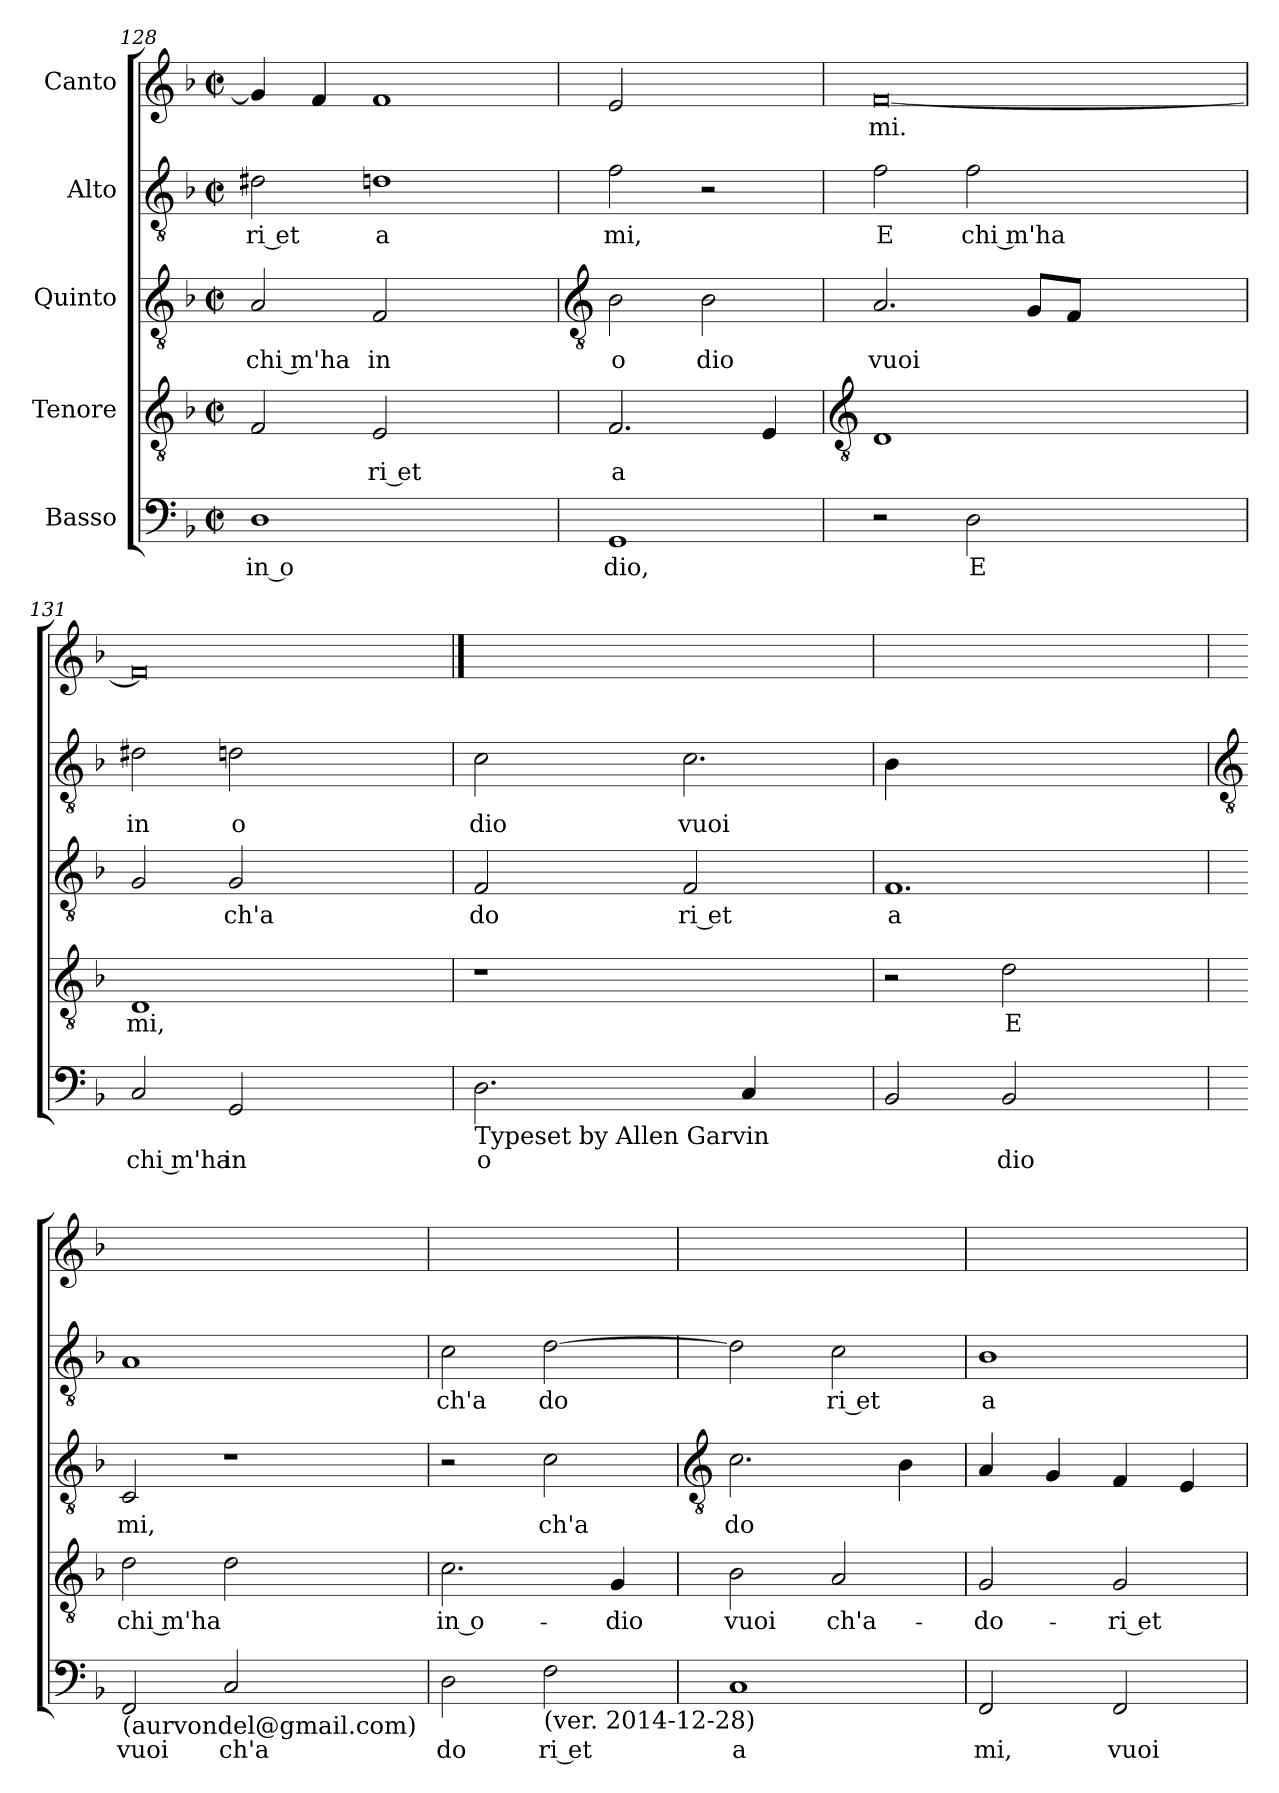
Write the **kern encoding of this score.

**kern	**text	**kern	**text	**kern	**text	**kern	**text	**kern	**text
*part5	*part5	*part4	*part4	*part3	*part3	*part2	*part2	*part1	*part1
*staff5	*staff5	*staff4	*staff4	*staff3	*staff3	*staff2	*staff2	*staff1	*staff1
*I"Basso	*	*I"Tenore	*	*I"Quinto	*	*I"Alto	*	*I"Canto	*
*clefF4	*	*clefGv2	*	*clefGv2	*	*clefGv2	*	*clefG2	*
*ITrd-3c-5	*	*ITrd-3c-5	*	*	*	*ITrd-3c-5	*	*ITrd-3c-5	*
*k[b-e-]	*	*k[b-e-]	*	*k[b-]	*	*k[b-e-]	*	*k[b-e-]	*
*B-:	*	*B-:	*	*F:	*	*B-:	*	*B-:	*
*M2/2	*	*M2/2	*	*M2/2	*	*M2/2	*	*M2/2	*
*met(c|)	*	*met(c|)	*	*met(c|)	*	*met(c|)	*	*met(c|)	*
=128A	=128A	=128A	=128A	=128A	=128A	=128A	=128A	=128A	=128A
!	!LO:LY:b	!	!	!	!LO:LY:b	!	!LO:LY:b	!	!
1G	in o	2B-/	.	2A/	chi m'ha	2g#X\	ri et	4cc/]	.
.	.	.	.	.	.	.	.	4b-/	.
!	!	!	!LO:LY:b	!	!LO:LY:b	!	!LO:LY:b	!	!
.	.	2A/	ri et	2F/	in	1g	a	1b-	.
2ryy	.	2ryy	.	2ryy	.	.	.	.	.
!!LO:LB:g=z
=129A	=129A	=129A	=129A	=129A	=129A	=129A	=129A	=129A	=129A
*	*	*	*	*clefGv2	*	*	*	*	*
!	!LO:LY:b	!	!LO:LY:b	!	!LO:LY:b	!	!LO:LY:b	!	!
1C	dio,	2.B-/	a	2B-\	o	2b-\	mi,	2a/	.
!	!	!	!	!	!LO:LY:b	!	!	!	!
.	.	.	.	2B-\	dio	2r	.	2ryy	.
.	.	4A/	.	.	.	.	.	.	.
!!LO:LB:g=z
=130	=130	=130	=130	=130	=130	=130	=130	=130	=130
*	*	*clefGv2	*	*	*	*	*	*	*
!	!	!	!	!	!LO:LY:b	!	!LO:LY:b	!	!LO:LY:b
2r	.	1G	.	2.A/	vuoi	2b-\	E	[0b-	-mi.
!	!LO:LY:b	!	!	!	!	!	!LO:LY:b	!	!
2G\	E	.	.	.	.	2b-\	chi m'ha	.	.
.	.	.	.	8G/L	.	.	.	.	.
.	.	.	.	8F/J	.	.	.	.	.
1ryy	.	1ryy	.	1ryy	.	1ryy	.	.	.
=131	=131	=131	=131	=131	=131	=131	=131	=131	=131
!	!LO:LY:b	!	!LO:LY:b	!	!	!	!LO:LY:b	!	!
2F/	chi m'ha	1G	mi,	2G/	.	2g#X\	in	0b-]	.
!	!LO:LY:b	!	!	!	!LO:LY:b	!	!LO:LY:b	!	!
2C/	in	.	.	2G/	ch'a	2g\	o	.	.
1ryy	.	1ryy	.	1ryy	.	1ryy	.	.	.
=132	==132	=132	==132	=132	==132	=132	==132	==132	==132
!LO:TX:b:t=Typeset by Allen Garvin	!	!	!	!	!	!	!	!	!
!	!LO:LY:b	!	!	!	!LO:LY:b	!	!LO:LY:b	!	!
2.G\	o	1r	.	2F/	do	2f\	dio	64ryy	.
.	.	.	.	.	.	.	.	64ryy	.
.	.	.	.	.	.	.	.	64ryy	.
.	.	.	.	.	.	.	.	64ryy	.
.	.	.	.	.	.	.	.	64ryy	.
.	.	.	.	.	.	.	.	64ryy	.
.	.	.	.	.	.	.	.	64ryy	.
.	.	.	.	.	.	.	.	64ryy	.
.	.	.	.	.	.	.	.	64ryy	.
.	.	.	.	.	.	.	.	64ryy	.
.	.	.	.	.	.	.	.	64ryy	.
.	.	.	.	.	.	.	.	64ryy	.
.	.	.	.	.	.	.	.	64ryy	.
.	.	.	.	.	.	.	.	1ryy	.
!	!	!	!	!	!LO:LY:b	!	!LO:LY:b	!	!
.	.	.	.	2F/	ri et	2.f\	vuoi	.	.
4F/	.	.	.	.	.	.	.	.	.
4ryy	.	4ryy	.	4ryy	.	.	.	.	.
.	.	.	.	.	.	.	.	32.ryy	.
=	=	=	=	=	=	=	=	=	=
!	!	!	!	!	!LO:LY:b	!	!	!	!
2E-/	.	2r	.	1.F	a	4e-\	.	1ryy	.
.	.	.	.	.	.	1ryy	.	.	.
!	!LO:LY:b	!	!LO:LY:b	!	!	!	!	!	!
2E-/	dio	2g\	E	.	.	.	.	.	.
2ryy	.	2ryy	.	.	.	.	.	2ryy	.
.	.	.	.	.	.	4ryy	.	.	.
!!LO:LB:g=z
=	=	=	=	=	=	=	=	=	=
*	*	*	*	*	*	*clefGv2	*	*	*
!LO:TX:b:t=(aurvondel@gmail.com)	!	!	!	!	!	!	!	!	!
!	!LO:LY:b	!	!LO:LY:b	!	!LO:LY:b	!	!	!	!
2BB-/	vuoi	2g\	chi m'ha	2C/	mi,	1d	.	1ryy	.
!	!LO:LY:b	!	!	!	!	!	!	!	!
2F/	ch'a	2g\	.	1r	.	.	.	.	.
2ryy	.	2ryy	.	.	.	2ryy	.	2ryy	.
=	=	=	=	=	=	=	=	=	=
!	!LO:LY:b	!	!LO:LY:b	!	!	!	!LO:LY:b	!	!
2G\	do	2.f\	in o-	2r	.	2f\	ch'a	1ryy	.
!LO:TX:b:t=(ver. 2014-12-28)	!	!	!	!	!	!	!	!	!
!	!LO:LY:b	!	!	!	!LO:LY:b	!	!LO:LY:b	!	!
2B-\	ri et	.	.	2c\	ch'a	[2g\	do	.	.
!	!	!	!LO:LY:b	!	!	!	!	!	!
.	.	4c/	-dio	.	.	.	.	.	.
!!LO:LB:g=z
=	=	=	=	=	=	=	=	=	=
*	*	*	*	*clefGv2	*	*	*	*	*
!	!LO:LY:b	!	!LO:LY:b	!	!LO:LY:b	!	!	!	!
1F	a	2e-\	vuoi	2.c\	do	2g\]	.	1ryy	.
!	!	!	!LO:LY:b	!	!	!	!LO:LY:b	!	!
.	.	2d/	ch'a-	.	.	2f\	ri et	.	.
.	.	.	.	4B-\	.	.	.	.	.
!!LO:LB:g=z
=	=	=	=	=	=	=	=	=	=
!	!LO:LY:b	!	!LO:LY:b	!	!	!	!LO:LY:b	!	!
2BB-/	mi,	2c/	-do-	4A/	.	1e-	a	1ryy	.
.	.	.	.	4G/	.	.	.	.	.
!	!LO:LY:b	!	!LO:LY:b	!	!	!	!	!	!
2BB-/	vuoi	2c/	-ri et	4F/	.	.	.	.	.
.	.	.	.	4E/	.	.	.	.	.
=	=	=	=	=	=	=	=	=	=
*-	*-	*-	*-	*-	*-	*-	*-	*-	*-
